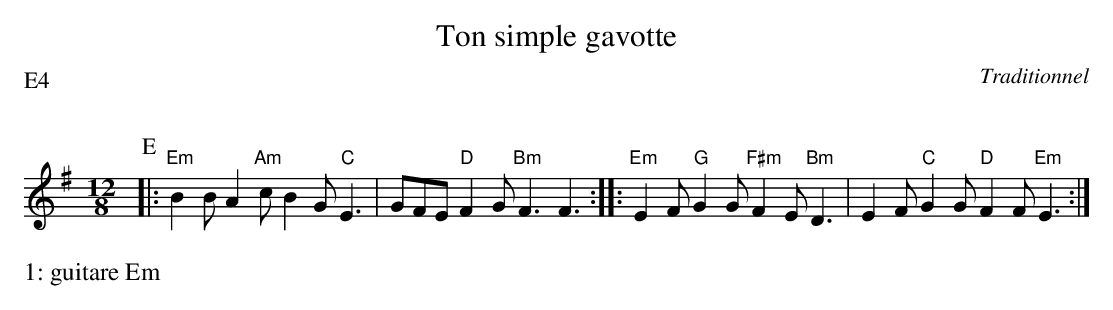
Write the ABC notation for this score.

X:1
T:Ton simple gavotte
C:Traditionnel
Q:C3=156
P:E4
M:12/8
K:Em
P:E
|: "Em"B2 B A2 "Am"c B2 G "C"E3|GFE "D"F2 G "Bm"F3 F3::\
	"Em"E2 F "G"G2 G "F#m"F2 E "Bm"D3|E2 F "C"G2 G "D"F2 F "Em"E3:|
